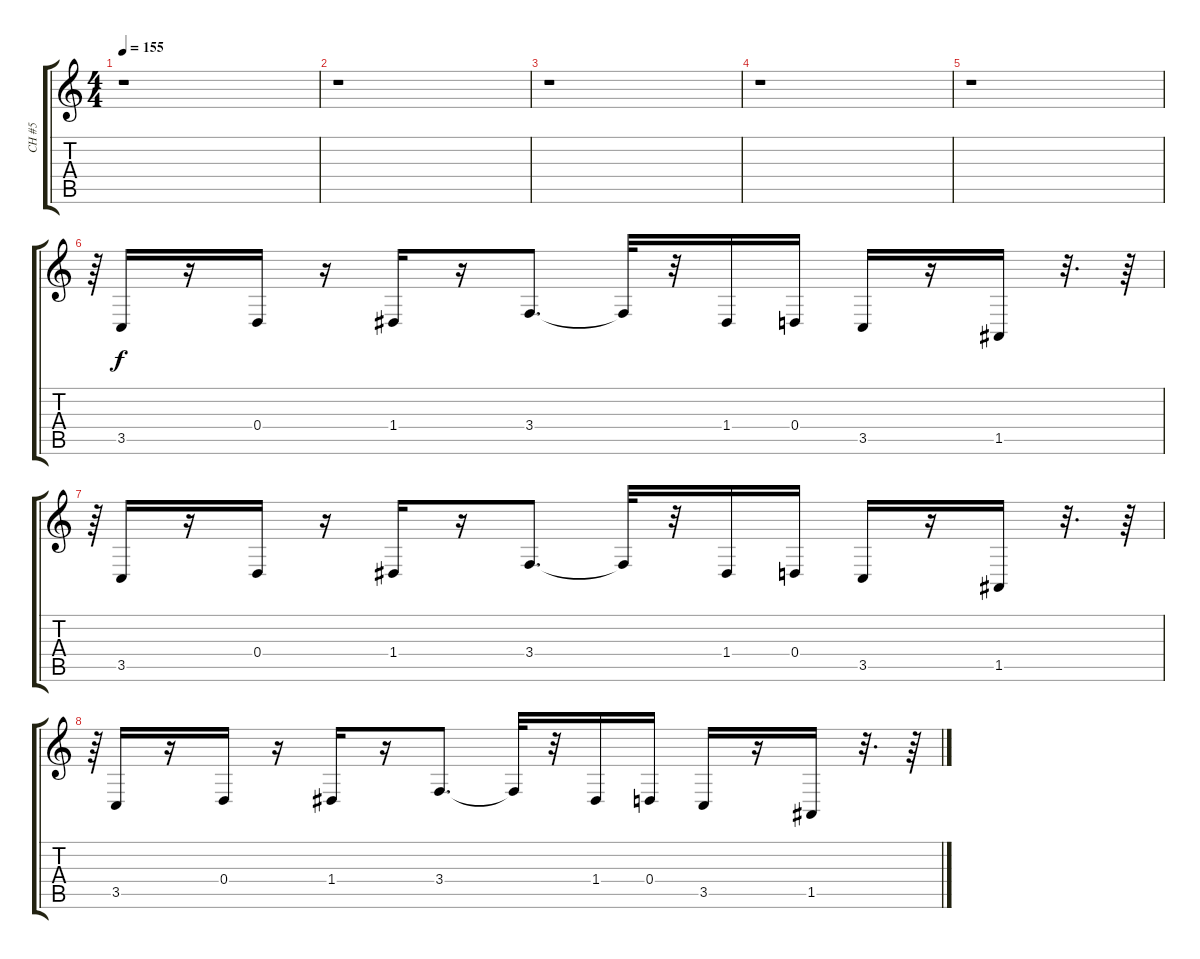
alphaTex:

\track ("CH #5" "CH #5") {instrument stringensemble1}
\staff {score tabs}
\tuning (E4 B3 G3 D3 A2 E2) {hide}
\ts (4 4)
\tempo 155
\clef g2
\ks c
r.1{dy f} |
r.1 |
r.1 |
r.1 |
r.1 |
r.64{tu (3 2)} 3.5.16 r.16 0.4.16 r.16 1.4.16 r.16 3.4.8{d} 3.4{t}.32 r.32 1.4.16 0.4.16 3.5.16 r.16 1.5.16 r.32{d} r.64 |
r.64{tu (3 2)} 3.5.16 r.16 0.4.16 r.16 1.4.16 r.16 3.4.8{d} 3.4{t}.32 r.32 1.4.16 0.4.16 3.5.16 r.16 1.5.16 r.32{d} r.64 |
r.64{tu (3 2)} 3.5.16 r.16 0.4.16 r.16 1.4.16 r.16 3.4.8{d} 3.4{t}.32 r.32 1.4.16 0.4.16 3.5.16 r.16 1.5.16 r.32{d} r.64
